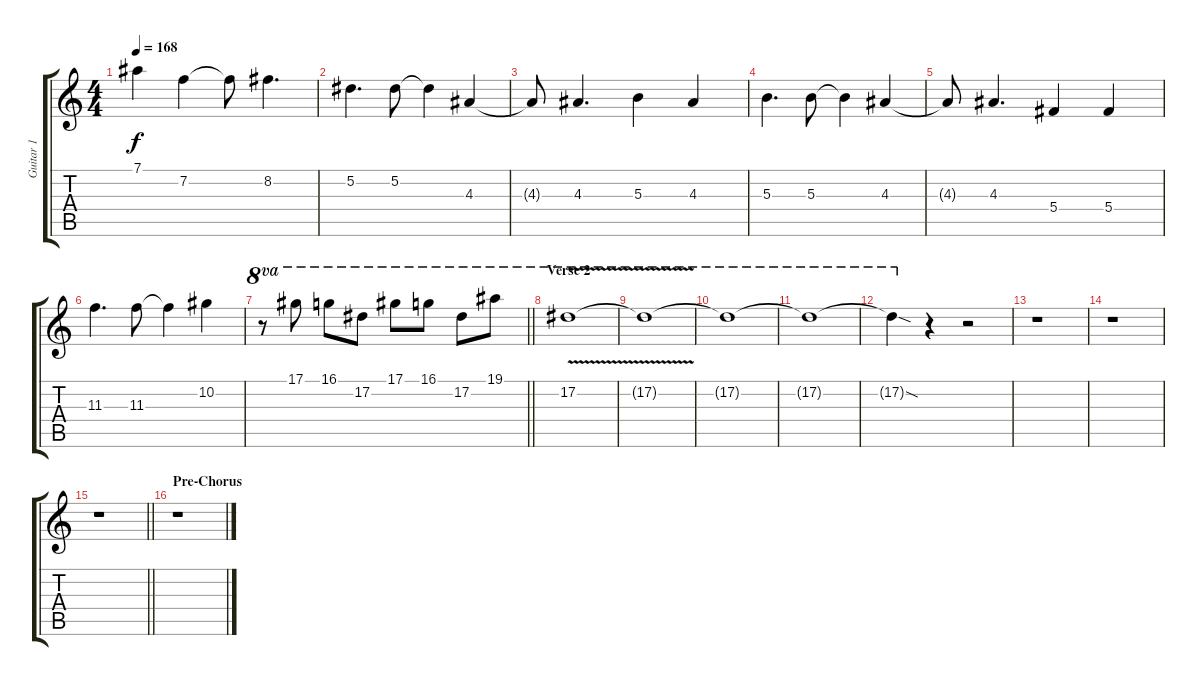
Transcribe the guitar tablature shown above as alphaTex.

\track ("Guitar 1" "Guitar 1") {instrument distortionguitar}
\staff {score tabs}
\tuning (Eb4 Bb3 Gb3 Db3 Ab2 Eb2) {hide}
\ts (4 4)
\tempo 168
\clef g2
\ks c
7.1{t}.4{dy f} 7.2.4 7.2{t}.8 8.2.4{d} |
5.2.4{d} 5.2.8 5.2{t}.4 4.3.4 |
4.3{t}.8 4.3.4{d} 5.3.4 4.3.4 |
5.3.4{d} 5.3.8 5.3{t}.4 4.3.4 |
4.3{t}.8 4.3.4{d} 5.4.4 5.4.4 |
11.3.4{d} 11.3.8 11.3{t}.4 10.2.4 |
\barLineRight lightlight
r.8{ot 8va} 17.1.8{ot 8va} 16.1.8{ot 8va} 17.2.8{ot 8va} 17.1.8{ot 8va} 16.1.8{ot 8va} 17.2.8{ot 8va} 19.1.8{ot 8va} |
\section ("" "Verse 2")
17.2{v}.1{ot 8va} |
17.2{t}.1{ot 8va} |
17.2{t}.1{ot 8va} |
17.2{t}.1{ot 8va} |
17.2{sod t}.4{ot 8va} r.4 r.2 |
r.1 |
r.1 |
\barLineRight lightlight
r.1 |
\section ("" "Pre-Chorus")
r.1
